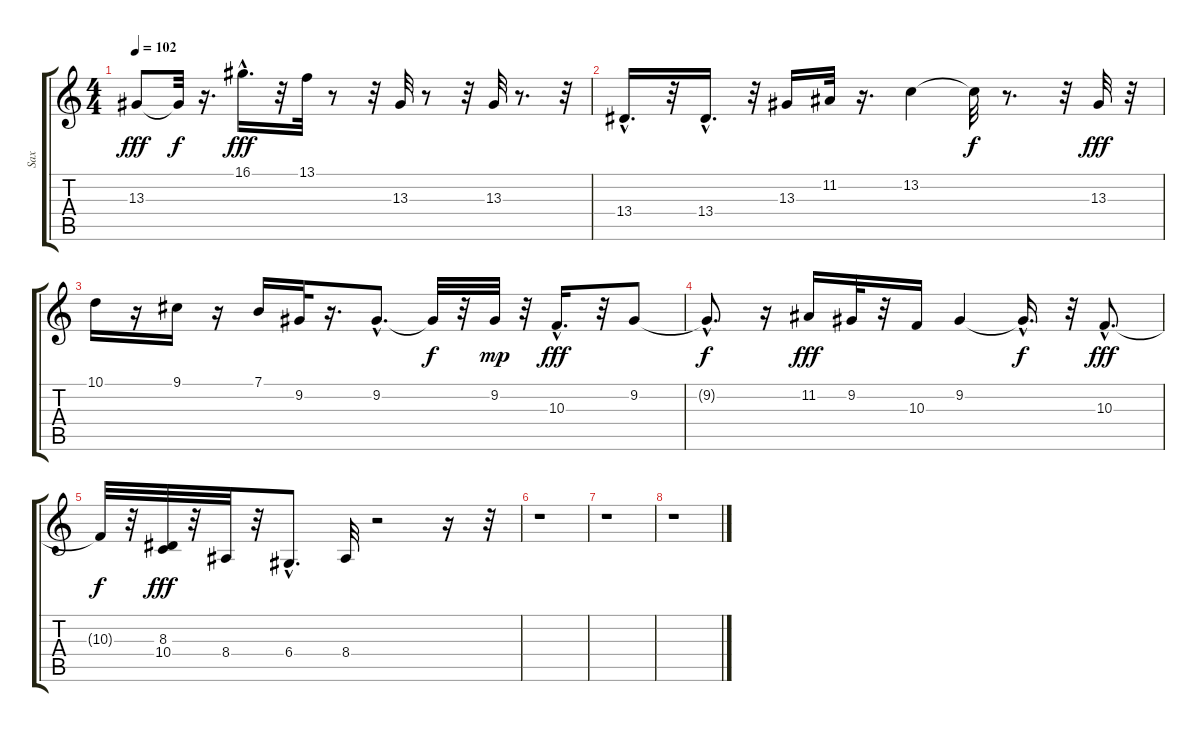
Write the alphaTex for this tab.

\track ("Sax" "Sax") {instrument tenorsax}
\staff {score tabs}
\tuning (E4 B3 G3 D3 A2 E2) {hide}
\ts (4 4)
\tempo 102
\clef g2
\ks c
13.3.8{dy fff} 13.3{t}.32{dy f} r.16{d} 16.1{hac}.16{d dy fff} r.32 13.1.32 r.8 r.32 13.3.32 r.8 r.32 13.3.32 r.8{d} r.32 |
13.4{hac}.16{d} r.32 13.4{hac}.16{d} r.32 13.3.16 11.2.32 r.16{d} 13.2.4 13.2{t}.32{dy f} r.8{d} r.32 13.3.32{dy fff} r.32 |
10.1.16 r.16 9.1.16 r.16 7.1.16 9.2.32 r.16{d} 9.2{hac}.8{d} 9.2{t}.32{dy f} r.32 9.2.32{dy mp} r.32 10.3{hac}.16{d dy fff} r.32 9.2.8 |
9.2{hac t}.8{d dy f} r.16 11.2.16{dy fff} 9.2.32 r.32 10.3.16 9.2.4 9.2{hac t}.16{d dy f} r.32 10.3{hac}.8{d dy fff} |
10.3{t}.32{dy f} r.32 (8.3 10.4).32{dy fff} r.32 8.4.32 r.32 6.4{hac}.8{d} 8.4.32 r.2 r.16 r.32 |
r.1 |
r.1 |
r.1
